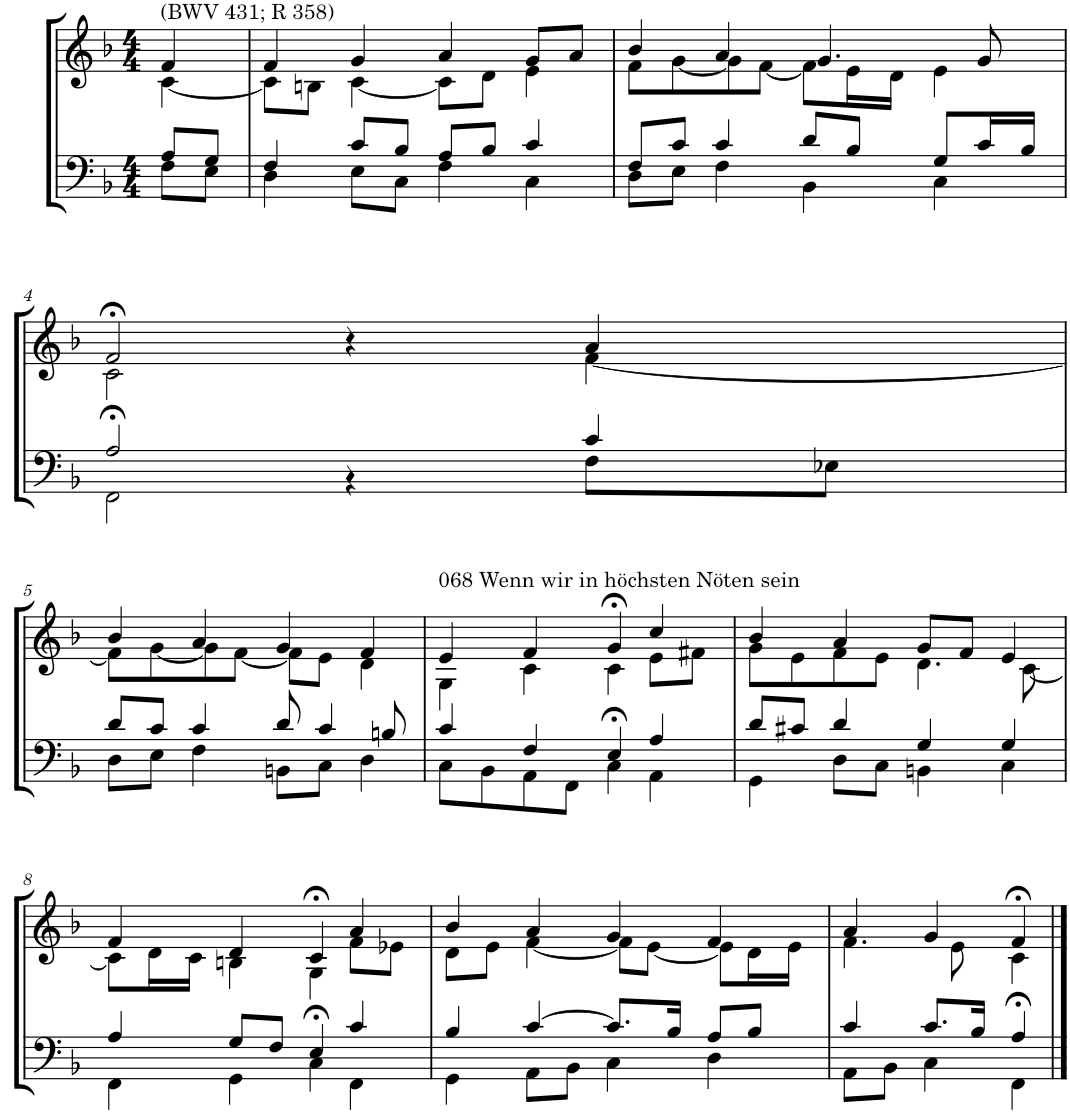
**kern	**kern
*part2	*part1
*staff2	*staff1
*I"Tenor/Baß	*I"Sopran/Alt
*clefF4	*clefG2
*k[b-]	*k[b-]
*M4/4	*M4/4
=1	=1
*^	*^
!	!	!LO:TX:a:t=(BWV 431; R 358)	!
8A/L	8F\L	4f/	[4c\
8G/J	8E\J	.	.
=2	=2	=2	=2
4F/	4D\	4f/	8c\L]
.	.	.	8Bn\J
8c/L	8E\L	4g/	[4c\
8B-/J	8C\J	.	.
8A/L	4F\	4a/	8c\L]
8B-/J	.	.	8d\J
4c/	4C\	8g/L	4e\
.	.	8a/J	.
=3	=3	=3	=3
8F/L	8D\L	4b-/	8f\L
8c/J	8E\J	.	[8g\
4c/	4F\	4a/	8g\]
.	.	.	[8f\J
8d/L	4BB-\	4.g/	8f\L]
8B-/J	.	.	16e\L
.	.	.	16d\JJ
8G/L	4C\	.	4e\
16c/L	.	8g/	.
16B-/JJ	.	.	.
!!LO:LB:g=z	!!
=4	=4	=4	=4
2A/	2FF>\	2f>/	2c\
4ryy	4r	4r	4ryy
4c/	8F\L	4a/	[4f\
.	8E-X\J	.	.
!!LO:LB:g=z	!!
=5	=5	=5	=5
8d/L	8D\L	4b-/	8f\L]
8c/J	8E\J	.	[8g\
4c/	4F\	4a/	8g\]
.	.	.	[8f\J
8d/	8BBn\L	4g/	8f\L]
4c/	8C\J	.	8e\J
.	4D\	4f/	4d\
8Bn/	.	.	.
=6	=6	=6	=6
!	!	!LO:TX:a:t=068 Wenn wir in höchsten Nöten sein	!
4c/	8C\L	4e/	4G\
.	8BB-\	.	.
4F/	8AA\	4f/	4c\
.	8FF\J	.	.
4E/	4C>\	4g>/	4c\
4A/	4AA\	4cc/	8e\L
.	.	.	8f#X\J
=7	=7	=7	=7
8d/L	4GG\	4b-/	8g\L
8c#X/J	.	.	8e\
4d/	8D\L	4a/	8f\
.	8C\J	.	8e\J
4G/	4BBn\	8g/L	4.d\
.	.	8f/J	.
4G/	4C\	4e/	.
.	.	.	[8c\
!!LO:LB:g=z	!!
=8	=8	=8	=8
4A/	4FF\	4f/	8c\L]
.	.	.	16d\L
.	.	.	16c\JJ
8G/L	4GG\	4d/	4Bn\
8F/J	.	.	.
4E/	4C>\	4c>/	4G\
4c/	4FF\	4a/	8f\L
.	.	.	8e-X\J
=9	=9	=9	=9
4B-/	4GG\	4b-/	8d\L
.	.	.	8e\J
[4c/	8AA\L	4a/	[4f\
.	8BB-\J	.	.
8.c/L]	4C\	4g/	8f\L]
.	.	.	[8e\J
16B-/Jk	.	.	.
8A/L	4D\	4f/	8e\L]
8B-/J	.	.	16d\L
.	.	.	16e\JJ
=10	=10	=10	=10
4c/	8AA\L	4a/	4.f\
.	8BB-\J	.	.
8.c/L	4C\	4g/	.
.	.	.	8e\
16B-/Jk	.	.	.
4A/	4FF>\	4f>/	4c\
*v	*v	*	*
*	*v	*v
==	==
*-	*-
